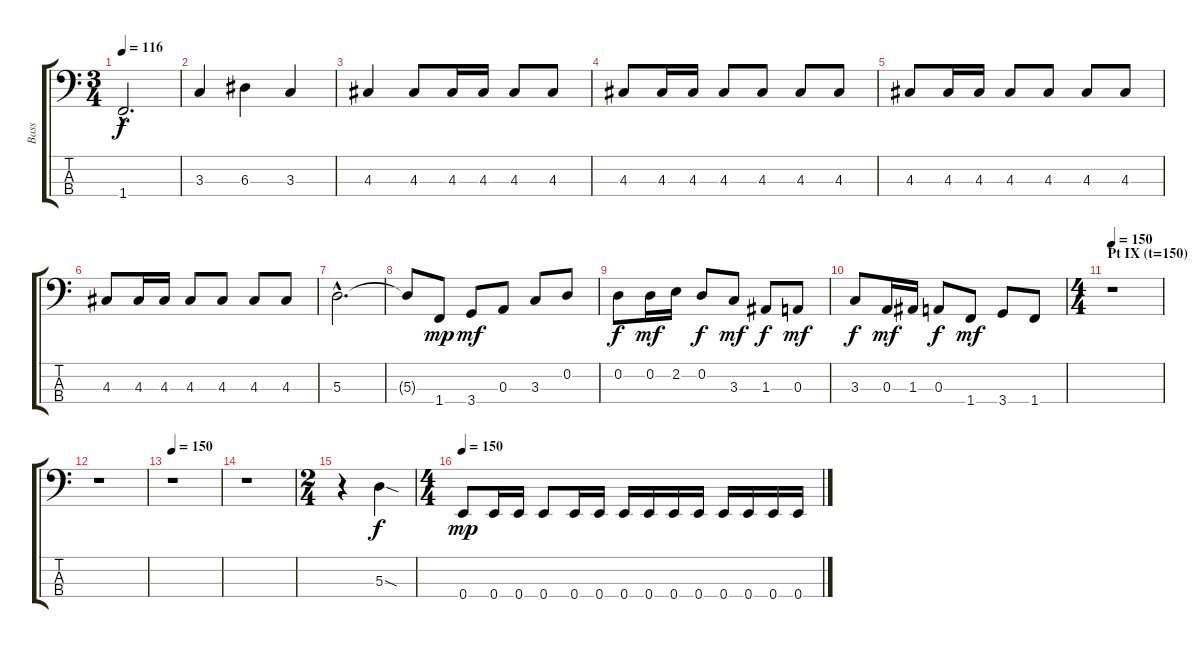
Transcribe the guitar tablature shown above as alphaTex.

\track ("Bass" "Bass") {instrument acousticbass}
\staff {score tabs}
\tuning (G2 D2 A1 E1) {hide}
\ts (3 4)
\tempo 116
\clef f4
\ks c
1.4{hac}.2{d dy f} |
3.3.4 6.3.4 3.3.4 |
4.3.4 4.3.8 4.3.16 4.3.16 4.3.8 4.3.8 |
4.3.8 4.3.16 4.3.16 4.3.8 4.3.8 4.3.8 4.3.8 |
4.3.8 4.3.16 4.3.16 4.3.8 4.3.8 4.3.8 4.3.8 |
4.3.8 4.3.16 4.3.16 4.3.8 4.3.8 4.3.8 4.3.8 |
5.3{hac}.2{d} |
5.3{t}.8 1.4.8{dy mp} 3.4.8{dy mf} 0.3.8 3.3.8 0.2.8 |
0.2.8{dy f} 0.2.16{dy mf} 2.2.16 0.2.8{dy f} 3.3.8{dy mf} 1.3.8{dy f} 0.3.8{dy mf} |
3.3.8{dy f} 0.3.16{dy mf} 1.3.16 0.3.8{dy f} 1.4.8{dy mf} 3.4.8 1.4.8 |
\ts (4 4)
\section ("" "Pt IX (t=150)")
\tempo 150
r.1 |
r.1 |
\tempo 150
r.1 |
r.1 |
\ts (2 4)
r.4 5.3{sod}.4{dy f} |
\ts (4 4)
\tempo 150
0.4.8{dy mp} 0.4.16 0.4.16 0.4.8 0.4.16 0.4.16 0.4.16 0.4.16 0.4.16 0.4.16 0.4.16 0.4.16 0.4.16 0.4.16
